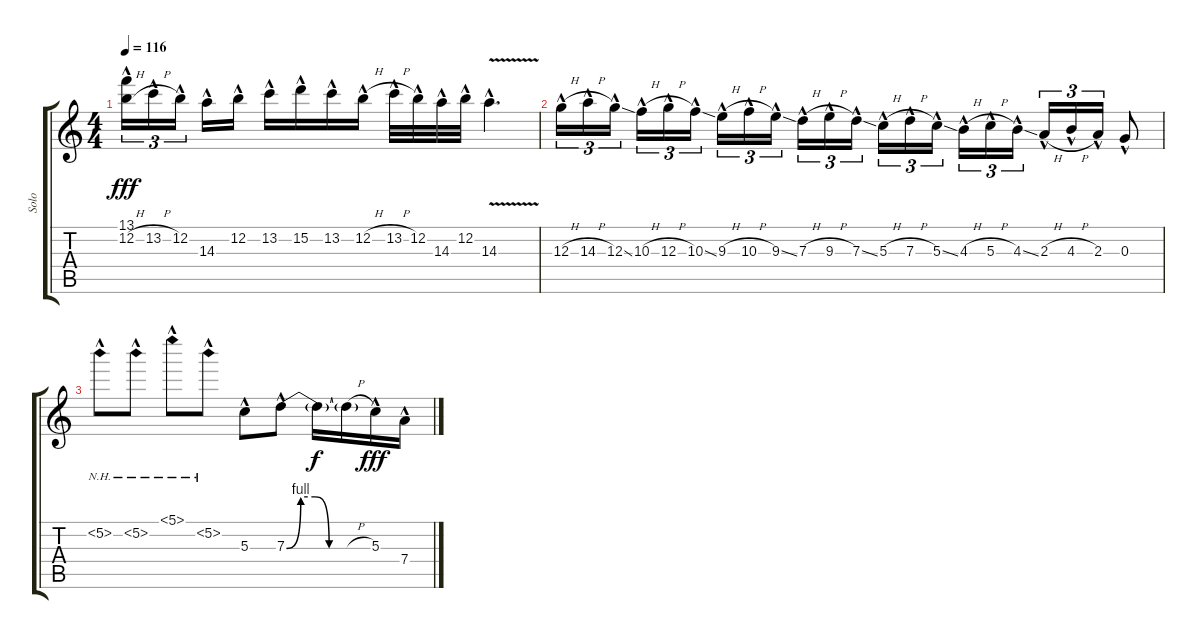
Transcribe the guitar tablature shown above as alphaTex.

\track ("Solo" "Solo") {instrument distortionguitar}
\staff {score tabs}
\tuning (E4 B3 G3 D3 A2 E2) {hide}
\ts (4 4)
\tempo 116
\clef g2
\ks c
(13.1{hac} 12.2{h hac}).16{tu (3 2) dy fff} 13.2{h hac}.16{tu (3 2)} 12.2{hac}.16{tu (3 2) beam splitsecondary} 14.3{hac}.16 12.2{hac}.16 13.2{hac}.16 15.2{hac}.16 13.2{hac}.16 12.2{h hac}.16 13.2{h hac}.32 12.2{hac}.32 14.3{hac}.32 12.2{hac}.32 14.3{v hac}.4{d} |
12.3{h hac}.16{tu (3 2)} 14.3{h hac}.16{tu (3 2)} 12.3{ss hac}.16{tu (3 2) beam splitsecondary} 10.3{h hac}.16{tu (3 2)} 12.3{h hac}.16{tu (3 2)} 10.3{ss hac}.16{tu (3 2)} 9.3{h hac}.16{tu (3 2)} 10.3{h hac}.16{tu (3 2)} 9.3{ss hac}.16{tu (3 2) beam splitsecondary} 7.3{h hac}.16{tu (3 2)} 9.3{h hac}.16{tu (3 2)} 7.3{ss hac}.16{tu (3 2)} 5.3{h hac}.16{tu (3 2)} 7.3{h hac}.16{tu (3 2)} 5.3{ss hac}.16{tu (3 2) beam splitsecondary} 4.3{h hac}.16{tu (3 2)} 5.3{h hac}.16{tu (3 2)} 4.3{ss hac}.16{tu (3 2)} 2.3{h hac}.16{tu (3 2)} 4.3{h hac}.16{tu (3 2)} 2.3{hac}.16{tu (3 2)} 0.3{hac}.8 |
5.2{nh hac}.8 5.2{nh hac}.8 5.1{nh hac}.8 5.2{nh hac}.8 5.3{hac}.8 7.3{be (custom 0 0 10 4 20 4 30 0 60 0) hac}.8 7.3{t}.16{dy f} 7.3{h t}.16 5.3{hac}.16{dy fff} 7.4{hac}.16
